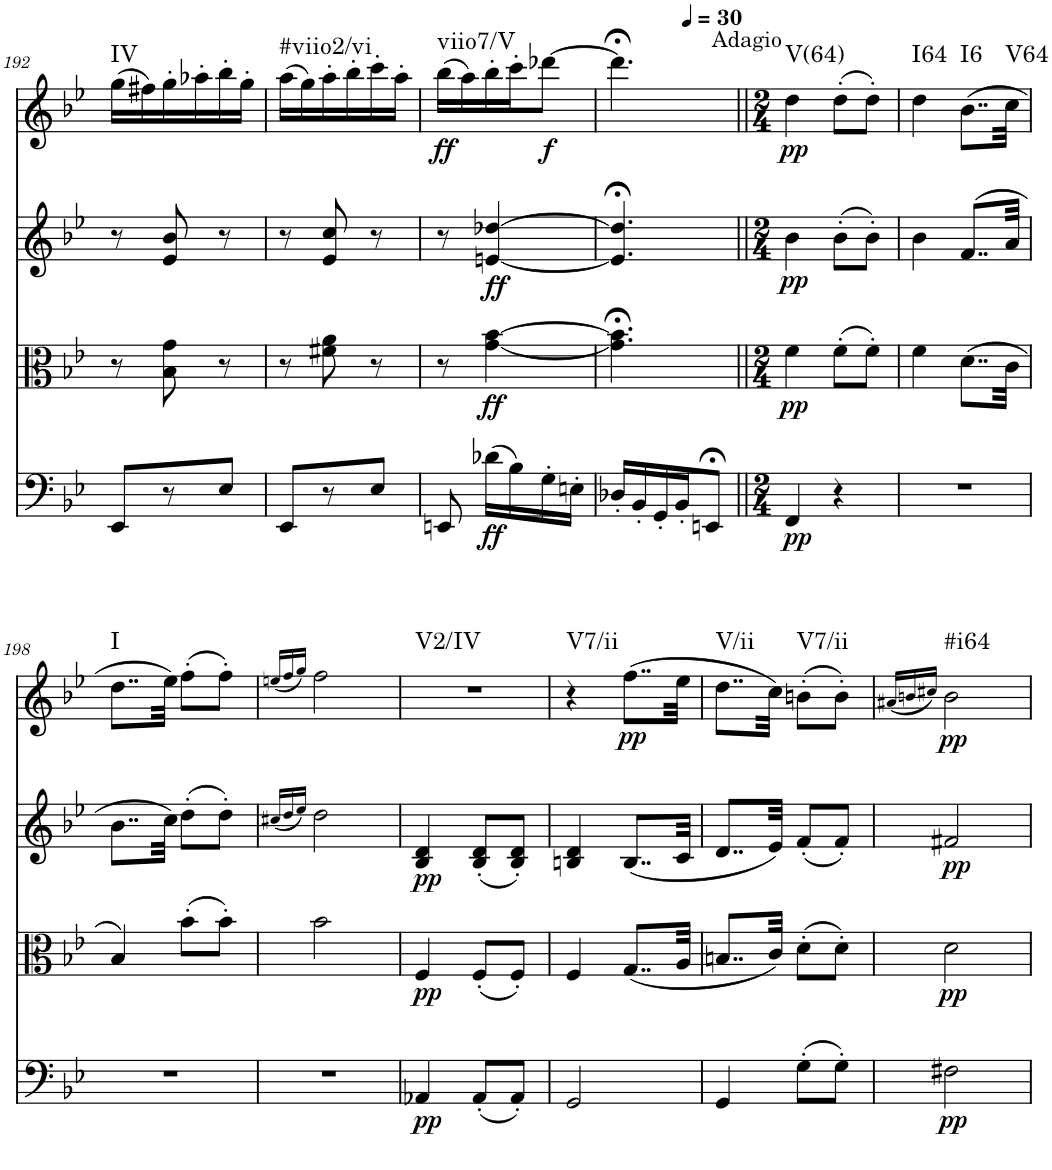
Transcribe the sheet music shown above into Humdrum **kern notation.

**kern	**dynam	**kern	**dynam	**kern	**dynam	**kern	**dynam	**harte
*part4	*part4	*part3	*part3	*part2	*part2	*part1	*part1	*part1
*staff4	*staff4	*staff3	*staff3	*staff2	*staff2	*staff1	*staff1	*
*I"Violoncello	*	*I"Viola	*	*I"Violin II	*	*I"Violin I	*	*
*I'Vc	*	*I'Vla	*	*I'Vln	*	*I'Vln	*	*
!!LO:PB:g=z
*clefF4	*	*clefC3	*	*clefG2	*	*clefG2	*	*
*k[b-e-]	*	*k[b-e-]	*	*k[b-e-]	*	*k[b-e-]	*	*
*M3/8	*	*M3/8	*	*M3/8	*	*M3/8	*	*
=192	=192	=192	=192	=192	=192	=192	=192	=192
!	!	!	!	!	!	!	!	!LO:H:kt=IV
8EE-/L	.	8r	.	8r	.	(16gg\LL	.	N
.	.	.	.	.	.	16ff#X\)	.	.
8r	.	8B-\ 8g\	.	8e-/ 8b-/	.	16gg'\	.	.
.	.	.	.	.	.	16aa-X'\	.	.
8E-/J	.	8r	.	8r	.	16bb-'\	.	.
.	.	.	.	.	.	16gg'\JJ	.	.
=193	=193	=193	=193	=193	=193	=193	=193	=193
!	!	!	!	!	!	!	!	!LO:H:kt=#viio2/vi
8EE-/L	.	8r	.	8r	.	(16aa\LL	.	N
.	.	.	.	.	.	16gg\)	.	.
8r	.	8f#X\ 8a\	.	8e-/ 8cc/	.	16aa'\	.	.
.	.	.	.	.	.	16bb-'\	.	.
8E-/J	.	8r	.	8r	.	16ccc'\	.	.
.	.	.	.	.	.	16aa'\JJ	.	.
=194	=194	=194	=194	=194	=194	=194	=194	=194
!	!	!	!	!	!	!	!LO:DY:b	!LO:H:kt=viio7/V
8EEn/	.	8r	.	8r	.	(16bb-\LL	ff	N
.	.	.	.	.	.	16aa\)	.	.
!	!LO:DY:b	!	!LO:DY:b	!	!LO:DY:b	!	!	!
(16d-X\LL	ff	[4g\ [4b-\	ff	[4en/ [4dd-X/	ff	16bb-'\	.	.
16B-\)	.	.	.	.	.	16ccc'\J	.	.
!	!	!	!	!	!	!	!LO:DY:b	!
16G'\	.	.	.	.	.	[8ddd-X\J	f	.
16En'\JJ	.	.	.	.	.	.	.	.
=195	=195	=195	=195	=195	=195	=195	=195	=195
16D-X'/LL	.	4.g\];< 4.b-\];<	.	4.e/];< 4.dd-/];<	.	4.ddd-;<\]	.	.
16BB-'/	.	.	.	.	.	.	.	.
16GG'/	.	.	.	.	.	.	.	.
16BB-'/J	.	.	.	.	.	.	.	.
8EEn;</J	.	.	.	.	.	.	.	.
=196||	=196||	=196||	=196||	=196||	=196||	=196||	=196||	=196||
*M2/4	*	*M2/4	*	*M2/4	*	*M2/4	*	*
*	*	*	*	*	*	*MM30	*	*
!	!	!	!	!	!	!LO:TX:a:t=Adagio	!	!
!	!LO:DY:b	!	!LO:DY:b	!	!LO:DY:b	!	!LO:DY:b	!LO:H:kt=V(64)
4FF/	pp	4f\	pp	4b-\	pp	4dd\	pp	N
4r	.	(8f'\L	.	(8b-'\L	.	(8dd'\L	.	.
.	.	8f'\J)	.	8b-'\J)	.	8dd'\J)	.	.
=197	=197	=197	=197	=197	=197	=197	=197	=197
!	!	!	!	!	!	!	!	!LO:H:kt=I64
2r	.	4f\	.	4b-\	.	4dd\	.	N
!	!	!	!	!	!	!	!	!LO:H:kt=I6
.	.	(8..d\L	.	(8..f/L	.	(8..b-\L	.	N
!	!	!	!	!	!	!	!	!LO:H:kt=V64
.	.	32c\Jkk	.	32a/Jkk	.	32cc\Jkk	.	N
!!LO:LB:g=z
=198	=198	=198	=198	=198	=198	=198	=198	=198
!	!	!	!	!	!	!	!	!LO:H:kt=I
2r	.	4B-/)	.	8..b-\L	.	8..dd\L	.	N
.	.	.	.	32cc\Jkk)	.	32ee-\Jkk)	.	.
.	.	(8b-'\L	.	(8dd'\L	.	(8ff'\L	.	.
.	.	8b-'\J)	.	8dd'\J)	.	8ff'\J)	.	.
=199	=199	=199	=199	=199	=199	=199	=199	=199
.	.	.	.	(16qcc#X/LL	.	(16qeen/LL	.	.
.	.	.	.	16qdd/	.	16qff/	.	.
.	.	.	.	16qee-/JJ)	.	16qgg/JJ)	.	.
2r	.	2b-\	.	2dd\	.	2ff\	.	.
=200	=200	=200	=200	=200	=200	=200	=200	=200
!	!LO:DY:b	!	!LO:DY:b	!	!LO:DY:b	!	!	!LO:H:kt=V2/IV
4AA-X/	pp	4F/	pp	4B-/ 4d/	pp	2r	.	N
(8AA-'/L	.	(8F'/L	.	(8B-/' 8d/'L	.	.	.	.
8AA-'/J)	.	8F'/J)	.	8B-/' 8d/'J)	.	.	.	.
=201	=201	=201	=201	=201	=201	=201	=201	=201
!	!	!	!	!	!	!	!	!LO:H:kt=V7/ii
2GG/	.	4F/	.	4Bn/ 4d/	.	4r	.	N
!	!	!	!	!	!	!	!LO:DY:b	!
.	.	(8..G/L	.	(8..B/L	.	(8..ff\L	pp	.
.	.	32A/Jkk	.	32c/Jkk	.	32ee-\Jkk	.	.
=202	=202	=202	=202	=202	=202	=202	=202	=202
!	!	!	!	!	!	!	!	!LO:H:kt=V/ii
4GG/	.	8..Bn/L	.	8..d/L	.	8..dd\L	.	N
.	.	32c/Jkk)	.	32e-/Jkk)	.	32cc\Jkk)	.	.
!	!	!	!	!	!	!	!	!LO:H:kt=V7/ii
(8G'\L	.	(8d'\L	.	(8f'/L	.	(8bn'\L	.	N
8G'\J)	.	8d'\J)	.	8f'/J)	.	8b'\J)	.	.
=203	=203	=203	=203	=203	=203	=203	=203	=203
.	.	.	.	.	.	(16qa#X/LL	.	.
.	.	.	.	.	.	16qbn/	.	.
.	.	.	.	.	.	16qcc#X/JJ)	.	.
!	!LO:DY:b	!	!LO:DY:b	!	!LO:DY:b	!	!LO:DY:b	!LO:H:kt=#i64
2F#X\	pp	2d\	pp	2f#X/	pp	2b\	pp	N
=	=	=	=	=	=	=	=	=
*-	*-	*-	*-	*-	*-	*-	*-	*-
